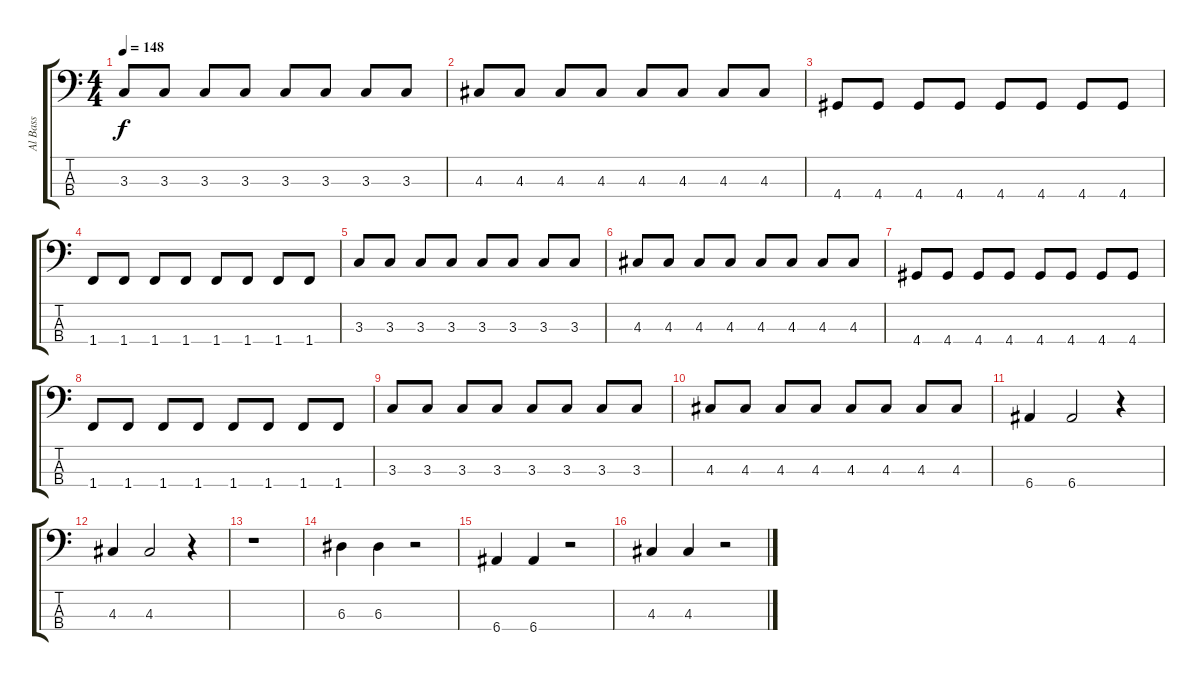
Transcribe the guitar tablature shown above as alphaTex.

\track ("Al Bass" "Al Bass") {instrument electricbasspick}
\staff {score tabs}
\tuning (G2 D2 A1 E1) {hide}
\ts (4 4)
\tempo 148
\clef f4
\ks c
3.3.8{dy f} 3.3.8 3.3.8 3.3.8 3.3.8 3.3.8 3.3.8 3.3.8 |
4.3.8 4.3.8 4.3.8 4.3.8 4.3.8 4.3.8 4.3.8 4.3.8 |
4.4.8 4.4.8 4.4.8 4.4.8 4.4.8 4.4.8 4.4.8 4.4.8 |
1.4.8 1.4.8 1.4.8 1.4.8 1.4.8 1.4.8 1.4.8 1.4.8 |
3.3.8 3.3.8 3.3.8 3.3.8 3.3.8 3.3.8 3.3.8 3.3.8 |
4.3.8 4.3.8 4.3.8 4.3.8 4.3.8 4.3.8 4.3.8 4.3.8 |
4.4.8 4.4.8 4.4.8 4.4.8 4.4.8 4.4.8 4.4.8 4.4.8 |
1.4.8 1.4.8 1.4.8 1.4.8 1.4.8 1.4.8 1.4.8 1.4.8 |
3.3.8 3.3.8 3.3.8 3.3.8 3.3.8 3.3.8 3.3.8 3.3.8 |
4.3.8 4.3.8 4.3.8 4.3.8 4.3.8 4.3.8 4.3.8 4.3.8 |
6.4.4 6.4.2 r.4 |
4.3.4 4.3.2 r.4 |
r.1 |
6.3.4 6.3.4 r.2 |
6.4.4 6.4.4 r.2 |
4.3.4 4.3.4 r.2
